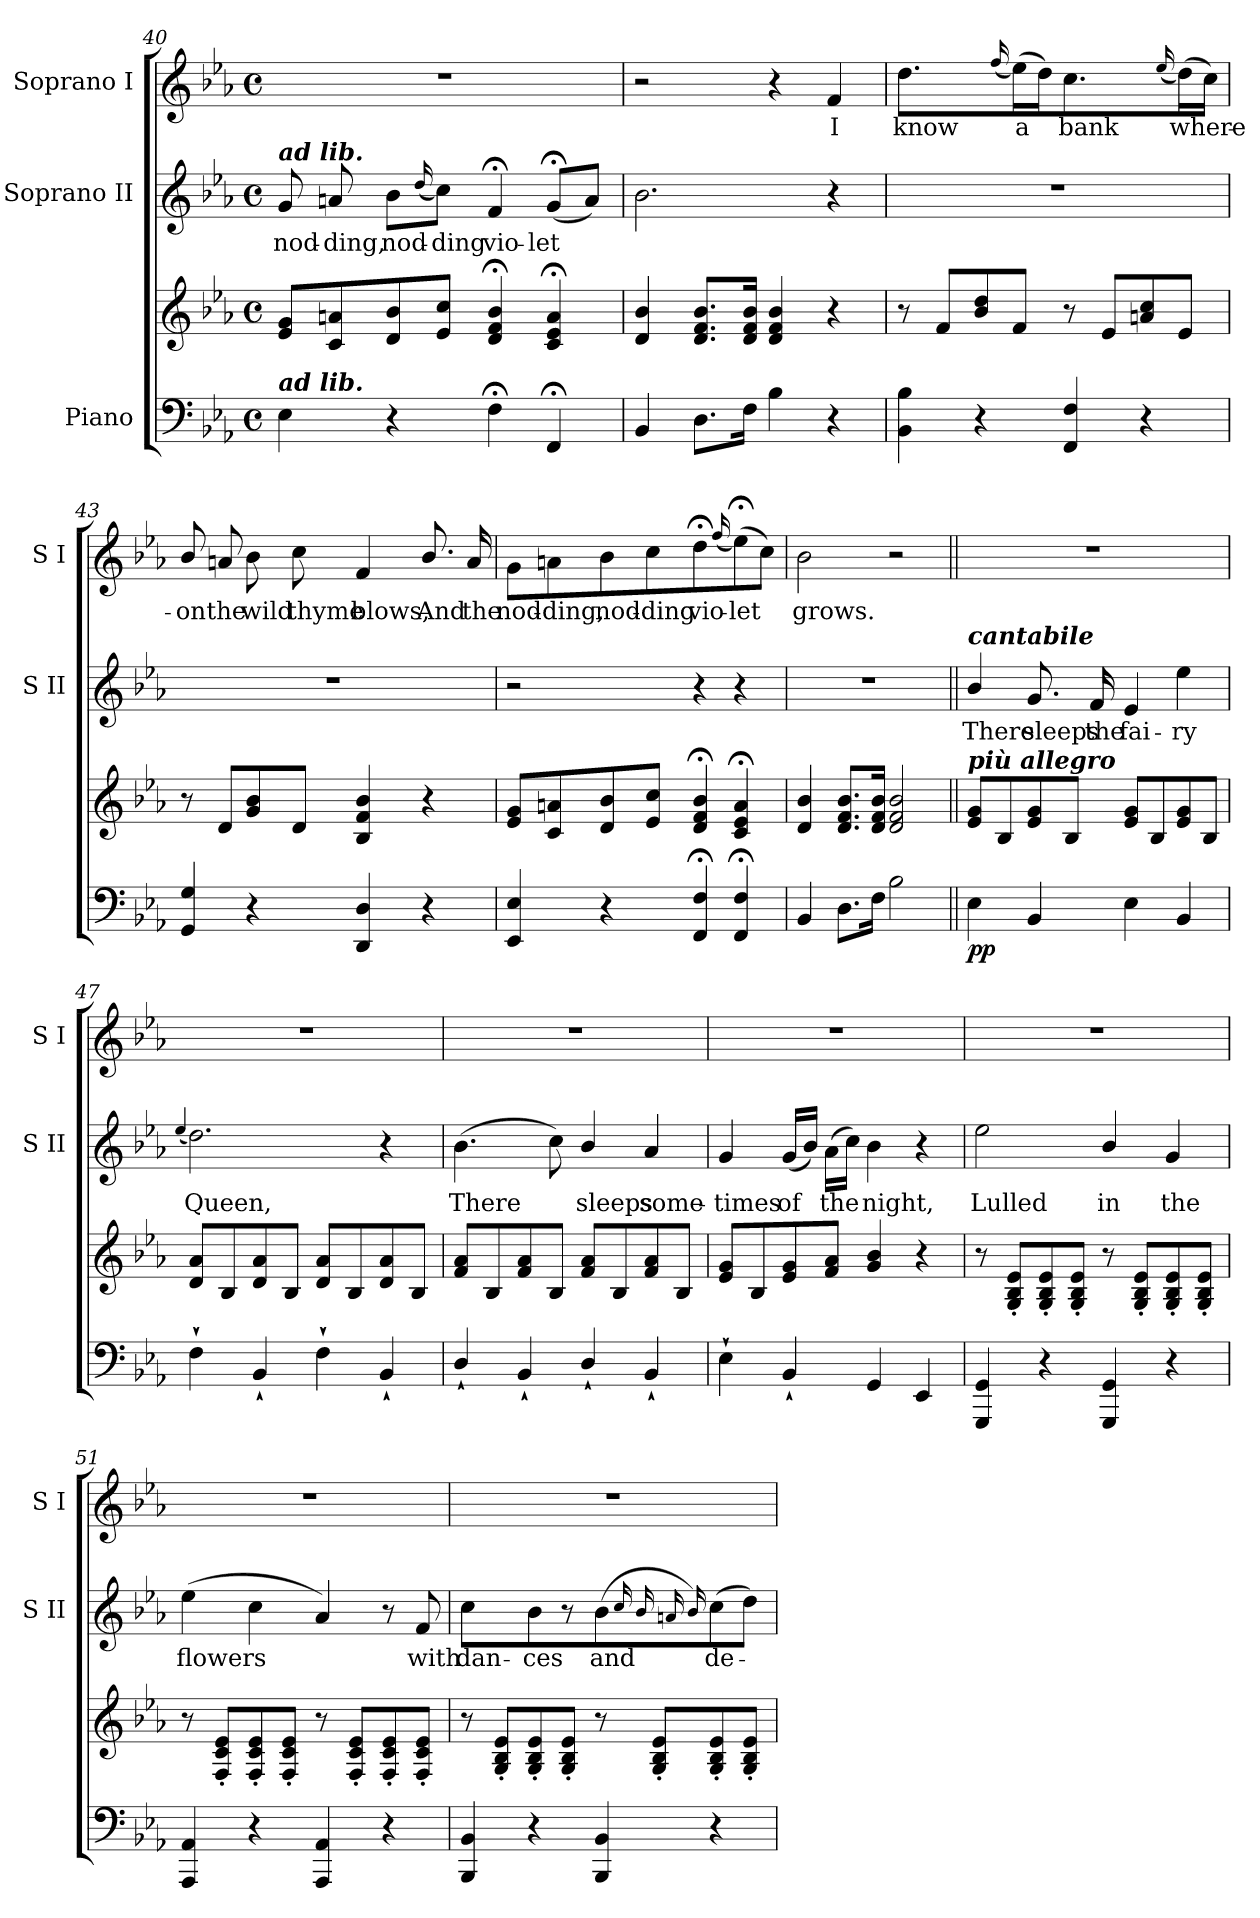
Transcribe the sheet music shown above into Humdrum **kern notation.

**kern	**kern	**dynam	**kern	**text	**kern	**text
*part3	*part3	*part3	*part2	*part2	*part1	*part1
*staff4	*staff3	*staff3/4	*staff2	*staff2	*staff1	*staff1
*I"Piano	*	*	*I"Soprano II	*	*I"Soprano I	*
*	*	*	*I'S II	*	*I'S I	*
*clefF4	*clefG2	*	*clefG2	*	*clefG2	*
*k[b-e-a-]	*k[b-e-a-]	*	*k[b-e-a-]	*	*k[b-e-a-]	*
*E-:	*E-:	*	*E-:	*	*E-:	*
*M4/4	*M4/4	*	*M4/4	*	*M4/4	*
*met(c)	*met(c)	*	*met(c)	*	*met(c)	*
=40	=40	=40	=40	=40	=40	=40
!	!	!	!LO:TX:a:Bi:t=ad lib.	!	!	!
!LO:TX:a:Bi:t=ad lib.	!	!	!	!	!	!
!	!	!	!	!LO:LY:b	!	!
4E-	8e- 8gL	.	8g	nod-	1r	.
!	!	!	!	!LO:LY:b	!	!
.	8c 8an	.	8an	-ding,	.	.
!	!	!	!	!LO:LY:b	!	!
4r	8d 8b-	.	8b-L	nod-	.	.
.	.	.	(>16qqdd/L	.	.	.
!	!	!	!	!LO:LY:b	!	!
.	8e- 8ccJ	.	8ccJ)	-ding	.	.
!	!	!	!	!LO:LY:b	!	!
4F;	4d;< 4f;< 4b-;<	.	4f;<	vio-	.	.
!	!	!	!	!LO:LY:b	!	!
4FF;	4c;< 4e-;< 4a;<	.	(<8g;<L	-let	.	.
.	.	.	8aJ)	.	.	.
!!LO:LB:g=z
=41	=41	=41	=41	=41	=41	=41
4BB-	4d 4b-	.	2.b-	.	2r	.
!	!	!LO:DY:b=2	!	!	!	!
!	!	!LO:DY:n=1:b	!	!	!	!
8.DL	8.d 8.f 8.b-L	mf mf	.	.	.	.
16FJ	16d 16f 16b-J	.	.	.	.	.
4B-	4d 4f 4b-	.	.	.	4r	.
!	!	!	!	!	!	!LO:LY:b
4r	4r	.	4r	.	4f	I
=42	=42	=42	=42	=42	=42	=42
!	!	!	!	!	!	!LO:LY:b
4BB- 4B-	8r	.	1r	.	4.dd	know
.	8fL	.	.	.	.	.
4r	8b- 8dd	.	.	.	.	.
.	.	.	.	.	(>16qqff/LL	.
!	!	!	!	!	!	!LO:LY:b
.	8fJ	.	.	.	(>16ee-)	a
.	.	.	.	.	16ddJJ)	.
!	!	!	!	!	!	!LO:LY:b
4FF 4F	8r	.	.	.	4.cc	bank
.	8e-L	.	.	.	.	.
4r	8an 8cc	.	.	.	.	.
.	.	.	.	.	(>16qqee-/LL	.
!	!	!	!	!	!	!LO:LY:b
.	8e-J	.	.	.	(>16dd)	where-
.	.	.	.	.	16ccJJ)	.
=43	=43	=43	=43	=43	=43	=43
!	!	!	!	!	!	!LO:LY:b
4GG 4G	8r	.	1r	.	8b-/	on
!	!	!	!	!	!	!LO:LY:b
.	8dL	.	.	.	8an	the
!	!	!	!	!	!	!LO:LY:b
4r	8g 8b-	.	.	.	8b-	wild
!	!	!	!	!	!	!LO:LY:b
.	8dJ	.	.	.	8cc	thyme
!	!	!	!	!	!	!LO:LY:b
4DD 4D	4B- 4f 4b-	.	.	.	4f	blows,
!	!	!	!	!	!	!LO:LY:b
4r	4r	.	.	.	8.b-/	And
!	!	!	!	!	!	!LO:LY:b
.	.	.	.	.	16a	the
!!LO:LB:g=z
=44	=44	=44	=44	=44	=44	=44
!	!	!	!	!	!	!LO:LY:b
4EE- 4E-	8e- 8gL	.	2r	.	8g	nod-
!	!	!	!	!	!	!LO:LY:b
.	8c 8an	.	.	.	8an	-ding,
!	!	!	!	!	!	!LO:LY:b
4r	8d 8b-	.	.	.	8b-	nod-
!	!	!	!	!	!	!LO:LY:b
.	8e- 8ccJ	.	.	.	8cc	-ding
!	!	!	!	!	!	!LO:LY:b
4FF; 4F;	4d;< 4f;< 4b-;<	.	4r	.	4dd;<	vio-
.	.	.	.	.	(>16qqff/LL	.
!	!	!	!	!	!	!LO:LY:b
4FF; 4F;	4c;< 4e-;< 4a;<	.	4r	.	(>8ee-;<)	-let
.	.	.	.	.	8ccJ)	.
=45	=45	=45	=45	=45	=45	=45
!	!	!	!	!	!	!LO:LY:b
4BB-	4d 4b-	.	1r	.	2b-	grows.
8.DL	8.d 8.f 8.b-L	.	.	.	.	.
16FJ	16d 16f 16b-J	.	.	.	.	.
2B-	2d 2f 2b-	.	.	.	2r	.
=46||	=46||	=46||	=46||	=46||	=46||	=46||
!	!	!	!LO:TX:a:Bi:t=cantabile	!	!	!
!	!LO:TX:a:Bi:t=più allegro	!	!	!	!	!
!	!	!LO:DY:b=2	!	!LO:LY:b	!	!
!	!	!LO:DY:n=1:b	!	!	!	!
4E-	8e- 8gL	p p	4b-/	There	1r	.
.	8B-	.	.	.	.	.
!	!	!	!	!LO:LY:b	!	!
4BB-	8e- 8g	.	8.g	sleeps	.	.
.	8B-J	.	.	.	.	.
!	!	!	!	!LO:LY:b	!	!
.	.	.	16f	the	.	.
!	!	!	!	!LO:LY:b	!	!
4E-	8e- 8gL	.	4e-	fai-	.	.
.	8B-	.	.	.	.	.
!	!	!	!	!LO:LY:b	!	!
4BB-	8e- 8g	.	4ee-	-ry	.	.
.	8B-J	.	.	.	.	.
=47	=47	=47	=47	=47	=47	=47
.	.	.	(>4qqee-/	.	.	.
!	!	!	!	!LO:LY:b	!	!
4F`	8d 8a-L	.	2.dd)	Queen,	1r	.
.	8B-	.	.	.	.	.
4BB-`	8d 8a-	.	.	.	.	.
.	8B-J	.	.	.	.	.
4F`	8d 8a-L	.	.	.	.	.
.	8B-	.	.	.	.	.
4BB-`	8d 8a-	.	4r	.	.	.
.	8B-J	.	.	.	.	.
!!LO:LB:g=z
=48	=48	=48	=48	=48	=48	=48
!	!	!	!	!LO:LY:b	!	!
4D`/	8f 8a-L	.	(>4.b-	There	1r	.
.	8B-	.	.	.	.	.
4BB-`	8f 8a-	.	.	.	.	.
.	8B-J	.	8cc)	.	.	.
!	!	!	!	!LO:LY:b	!	!
4D`/	8f 8a-L	.	4b-/	sleeps	.	.
.	8B-	.	.	.	.	.
!	!	!	!	!LO:LY:b	!	!
4BB-`	8f 8a-	.	4a-	some-	.	.
.	8B-J	.	.	.	.	.
=49	=49	=49	=49	=49	=49	=49
!	!	!	!	!LO:LY:b	!	!
4E-`	8e- 8gL	.	4g	-times	1r	.
.	8B-	.	.	.	.	.
!	!	!	!	!LO:LY:b	!	!
4BB-`	8e- 8g	.	(<16gLL	of	.	.
.	.	.	16b-JJ)	.	.	.
!	!	!	!	!LO:LY:b	!	!
.	8f 8a-J	.	(>16a-LL	the	.	.
.	.	.	16ccJJ)	.	.	.
!	!	!	!	!LO:LY:b	!	!
4GG	4g 4b-	.	4b-	night,	.	.
4EE-	4r	.	4r	.	.	.
=50	=50	=50	=50	=50	=50	=50
!	!	!	!	!LO:LY:b	!	!
4GGG 4GG	8r	.	2ee-	Lulled	1r	.
.	8G' 8B-' 8e-'L	.	.	.	.	.
4r	8G' 8B-' 8e-'	.	.	.	.	.
.	8G' 8B-' 8e-'J	.	.	.	.	.
!	!	!	!	!LO:LY:b	!	!
4GGG 4GG	8r	.	4b-/	in	.	.
.	8G' 8B-' 8e-'L	.	.	.	.	.
!	!	!	!	!LO:LY:b	!	!
4r	8G' 8B-' 8e-'	.	4g	the	.	.
.	8G' 8B-' 8e-'J	.	.	.	.	.
=51	=51	=51	=51	=51	=51	=51
!	!	!	!	!LO:LY:b	!	!
4AAA- 4AA-	8r	.	(>4ee-	flowers	1r	.
.	8F' 8c' 8e-'L	.	.	.	.	.
4r	8F' 8c' 8e-'	.	4cc	.	.	.
.	8F' 8c' 8e-'J	.	.	.	.	.
4AAA- 4AA-	8r	.	4a-)	.	.	.
.	8F' 8c' 8e-'L	.	.	.	.	.
4r	8F' 8c' 8e-'	.	8r	.	.	.
!	!	!	!	!LO:LY:b	!	!
.	8F' 8c' 8e-'J	.	8f	with	.	.
!!LO:LB:g=z
=52	=52	=52	=52	=52	=52	=52
!	!	!	!	!LO:LY:b	!	!
4BBB- 4BB-	8r	.	4cc	dan-	1r	.
.	8G' 8B-' 8e-'L	.	.	.	.	.
!	!	!	!	!LO:LY:b	!	!
4r	8G' 8B-' 8e-'	.	8b-	-ces	.	.
.	8G' 8B-' 8e-'J	.	8r	.	.	.
!	!	!	!	!LO:LY:b	!	!
4BBB- 4BB-	8r	.	(>4b-	and	.	.
.	8G' 8B-' 8e-'L	.	.	.	.	.
.	.	.	16qqccLL	.	.	.
.	.	.	16qqb-	.	.	.
.	.	.	16qqan	.	.	.
.	.	.	16qqb-)	.	.	.
!	!	!	!	!LO:LY:b	!	!
4r	8G' 8B-' 8e-'	.	(>8cc	de-	.	.
.	8G' 8B-' 8e-'J	.	8ddJ)	.	.	.
=	=	=	=	=	=	=
*-	*-	*-	*-	*-	*-	*-
